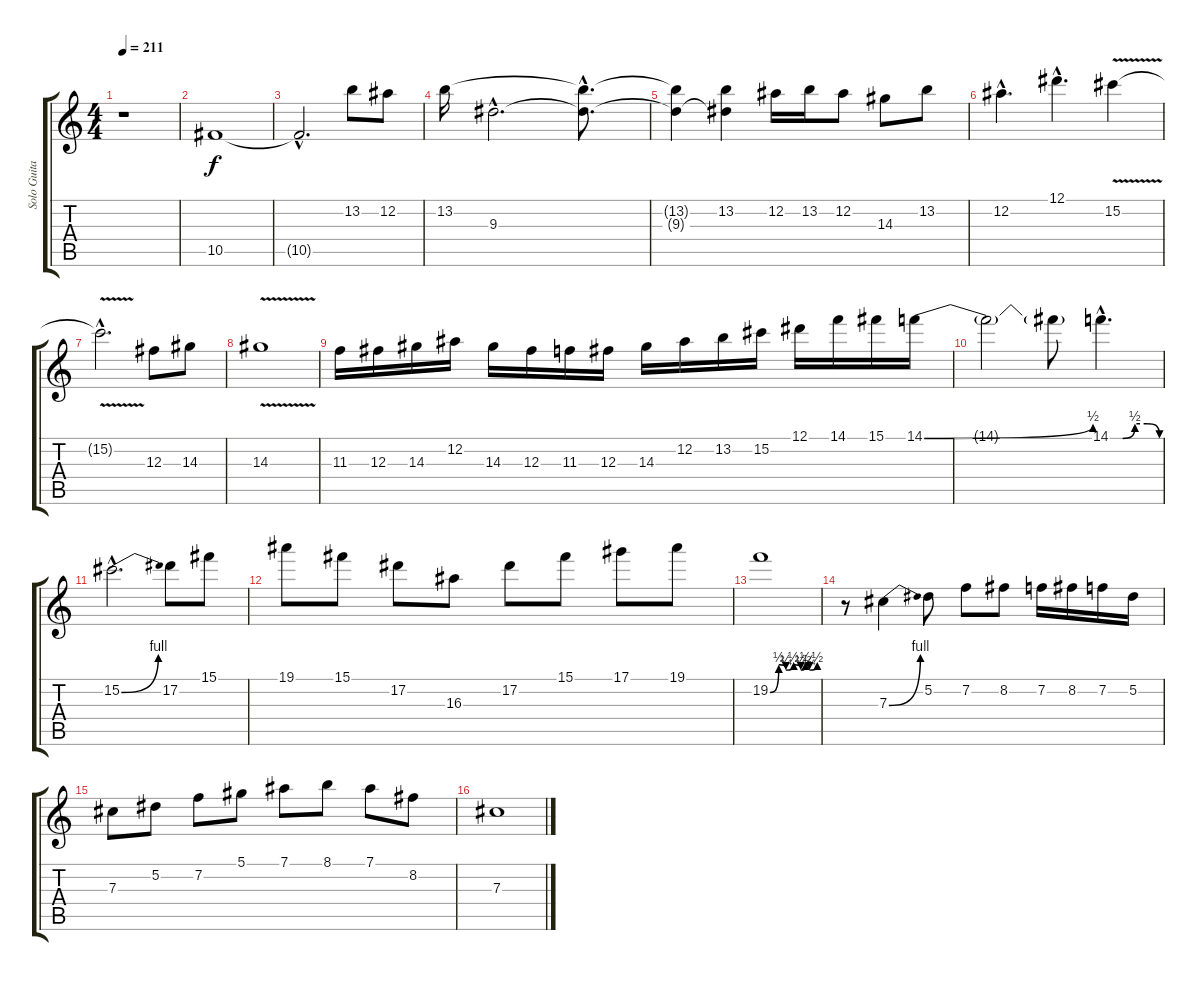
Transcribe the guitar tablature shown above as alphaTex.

\track ("Solo Guitar 1" "Solo Guita") {instrument distortionguitar}
\staff {score tabs}
\tuning (Eb4 Bb3 Gb3 Db3 Ab2 Eb2) {hide}
\ts (4 4)
\tempo 211
\clef g2
\ks c
r.1{dy f} |
10.5.1{volume 16} |
10.5{hac t}.2{d} 13.2.8 12.2.8 |
13.2.16 9.3{hac}.2{d} (13.2{hac t} 9.3{hac t}).8{d} |
(13.2{t} 9.3{t}).4 (13.2 9.3{t}).4 12.2.16 13.2.16 12.2.8 14.3.8 13.2.8 |
12.2{hac}.4{d} 12.1{hac}.4{d} 15.2{v}.4 |
15.2{hac t}.2{d} 12.3.8 14.3.8 |
14.3{v}.1 |
11.3.16 12.3.16 14.3.16 12.2.16 14.3.16 12.3.16 11.3.16 12.3.16 14.3.16 12.2.16 13.2.16 15.2.16 12.1.16 14.1.16 15.1.16 14.1{be (bend 0 0 60 2)}.16 |
14.1{t}.2 14.1{t}.8 14.1{be (custom 0 0 15 0 30 2 45 2 60 0) hac}.4{d} |
15.2{be (bend 0 0 60 4) hac}.2{d} 17.2.8 15.1.8 |
19.1.8 15.1.8 17.2.8 16.3.8 17.2.8 15.1.8 17.1.8 19.1.8 |
19.2{be (custom 0 0 11 2 20 1 30 2 39 1 45 2 50 1 60 2)}.1 |
r.8 7.3{be (bend 0 0 60 4)}.4 5.2.8 7.2.8 8.2.8 7.2.16 8.2.16 7.2.16 5.2.16 |
7.3.8 5.2.8 7.2.8 5.1.8 7.1.8 8.1.8 7.1.8 8.2.8 |
7.3.1
